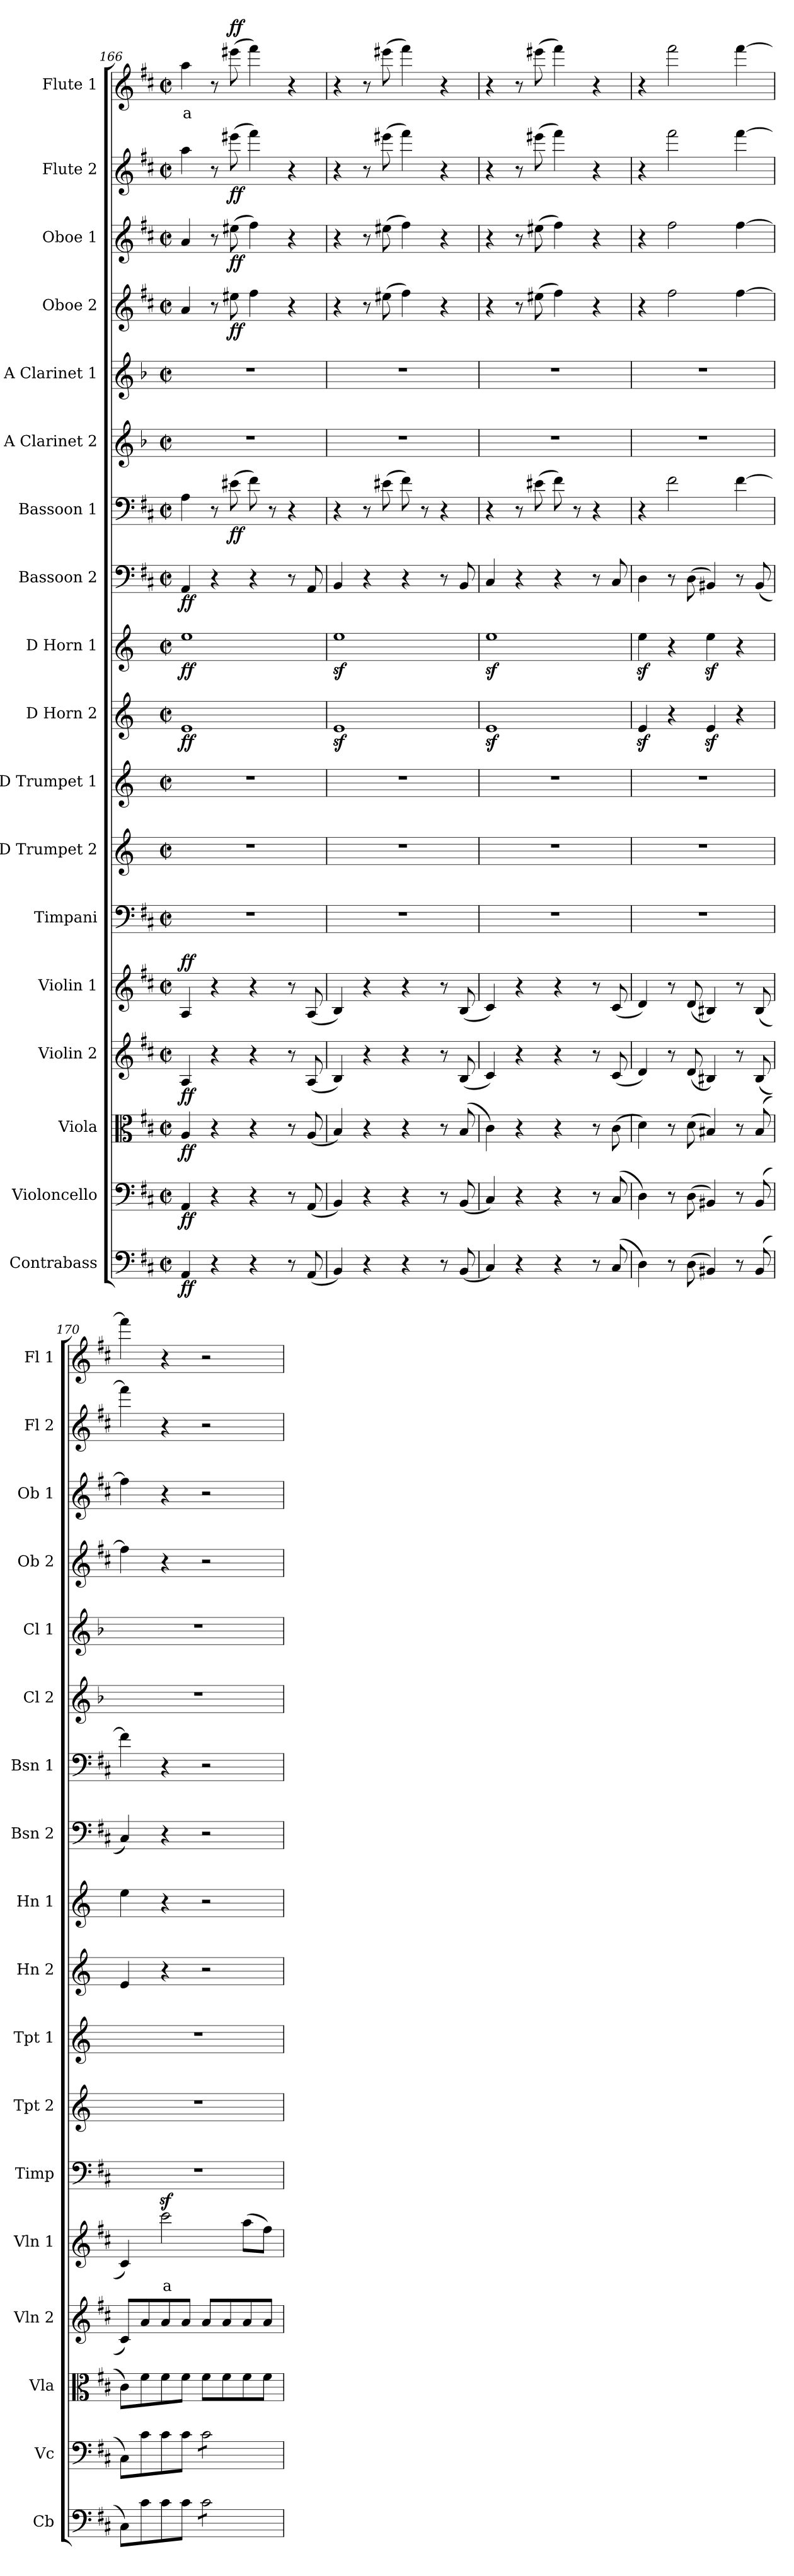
**kern	**dynam	**kern	**dynam	**kern	**dynam	**kern	**dynam	**kern	**text	**dynam	**kern	**kern	**kern	**kern	**dynam	**kern	**dynam	**kern	**dynam	**kern	**dynam	**kern	**kern	**kern	**dynam	**kern	**dynam	**kern	**dynam	**kern	**text	**dynam
*part18	*part18	*part17	*part17	*part16	*part16	*part15	*part15	*part14	*part14	*part14	*part13	*part12	*part11	*part10	*part10	*part9	*part9	*part8	*part8	*part7	*part7	*part6	*part5	*part4	*part4	*part3	*part3	*part2	*part2	*part1	*part1	*part1
*staff18	*staff18	*staff17	*staff17	*staff16	*staff16	*staff15	*staff15	*staff14	*staff14	*staff14	*staff13	*staff12	*staff11	*staff10	*staff10	*staff9	*staff9	*staff8	*staff8	*staff7	*staff7	*staff6	*staff5	*staff4	*staff4	*staff3	*staff3	*staff2	*staff2	*staff1	*staff1	*staff1
*I"Contrabass	*	*I"Violoncello	*	*I"Viola	*	*I"Violin 2	*	*I"Violin 1	*	*	*I"Timpani	*I"D Trumpet 2	*I"D Trumpet 1	*I"D Horn 2	*	*I"D Horn 1	*	*I"Bassoon 2	*	*I"Bassoon 1	*	*I"A Clarinet 2	*I"A Clarinet 1	*I"Oboe 2	*	*I"Oboe 1	*	*I"Flute 2	*	*I"Flute 1	*	*
*I'Cb	*	*I'Vc	*	*I'Vla	*	*I'Vln 2	*	*I'Vln 1	*	*	*I'Timp	*I'Tpt 2	*I'Tpt 1	*I'Hn 2	*	*I'Hn 1	*	*I'Bsn 2	*	*I'Bsn 1	*	*I'Cl 2	*I'Cl 1	*I'Ob 2	*	*I'Ob 1	*	*I'Fl 2	*	*I'Fl 1	*	*
*clefF4	*	*clefF4	*	*clefC3	*	*clefG2	*	*clefG2	*	*	*clefF4	*clefG2	*clefG2	*clefG2	*	*clefG2	*	*clefF4	*	*clefF4	*	*clefG2	*clefG2	*clefG2	*	*clefG2	*	*clefG2	*	*clefG2	*	*
*ITrd7c12	*	*	*	*	*	*	*	*	*	*	*	*ITrd-1c-2	*ITrd-1c-2	*ITrd6c10	*	*ITrd6c10	*	*	*	*	*	*ITrd2c3	*ITrd2c3	*	*	*	*	*	*	*	*	*
*k[f#c#]	*	*k[f#c#]	*	*k[f#c#]	*	*k[f#c#]	*	*k[f#c#]	*	*	*k[f#c#]	*k[f#c#]	*k[f#c#]	*k[f#c#]	*	*k[f#c#]	*	*k[f#c#]	*	*k[f#c#]	*	*k[f#c#]	*k[f#c#]	*k[f#c#]	*	*k[f#c#]	*	*k[f#c#]	*	*k[f#c#]	*	*
*M2/2	*	*M2/2	*	*M2/2	*	*M2/2	*	*M2/2	*	*	*M2/2	*M2/2	*M2/2	*M2/2	*	*M2/2	*	*M2/2	*	*M2/2	*	*M2/2	*M2/2	*M2/2	*	*M2/2	*	*M2/2	*	*M2/2	*	*
*met(c|)	*	*met(c|)	*	*met(c|)	*	*met(c|)	*	*met(c|)	*	*	*met(c|)	*met(c|)	*met(c|)	*met(c|)	*	*met(c|)	*	*met(c|)	*	*met(c|)	*	*met(c|)	*met(c|)	*met(c|)	*	*met(c|)	*	*met(c|)	*	*met(c|)	*	*
=166	=166	=166	=166	=166	=166	=166	=166	=166	=166	=166	=166	=166	=166	=166	=166	=166	=166	=166	=166	=166	=166	=166	=166	=166	=166	=166	=166	=166	=166	=166	=166	=166
!	!LO:DY:b	!	!LO:DY:b	!	!LO:DY:b	!	!LO:DY:b	!	!	!LO:DY:b	!	!	!	!	!LO:DY:b	!	!LO:DY:b	!	!LO:DY:b	!	!	!	!	!	!	!	!	!	!	!	!LO:LY:b:color=#FF0000	!
4AAA/	ff	4AA/	ff	4A/	ff	4A/	ff	4A/	.	ff	1r	1r	1r	1F#	ff	1f#	ff	4AA/	ff	4A\	.	1r	1r	4a/	.	4a/	.	4aa\	.	4aa\	a	.
4r	.	4r	.	4r	.	4r	.	4r	.	.	.	.	.	.	.	.	.	4r	.	8r	.	.	.	8r	.	8r	.	8r	.	8r	.	.
!	!	!	!	!	!	!	!	!	!	!	!	!	!	!	!	!	!	!	!	!	!LO:DY:b	!	!	!	!LO:DY:b	!	!LO:DY:b	!	!LO:DY:b	!	!	!LO:DY:b
.	.	.	.	.	.	.	.	.	.	.	.	.	.	.	.	.	.	.	.	(8e#X\	ff	.	.	8ee#X\	ff	(8ee#X\	ff	(8eee#X\	ff	(8eee#X\	.	ff
4r	.	4r	.	4r	.	4r	.	4r	.	.	.	.	.	.	.	.	.	4r	.	8f#\)	.	.	.	4ff#\	.	4ff#\)	.	4fff#\)	.	4fff#\)	.	.
.	.	.	.	.	.	.	.	.	.	.	.	.	.	.	.	.	.	.	.	8r	.	.	.	.	.	.	.	.	.	.	.	.
8r	.	8r	.	8r	.	8r	.	8r	.	.	.	.	.	.	.	.	.	8r	.	4r	.	.	.	4r	.	4r	.	4r	.	4r	.	.
(8AAA/	.	(8AA/	.	(8A/	.	(8A/	.	(8A/	.	.	.	.	.	.	.	.	.	8AA/	.	.	.	.	.	.	.	.	.	.	.	.	.	.
!!LO:PB:g=z
=167	=167	=167	=167	=167	=167	=167	=167	=167	=167	=167	=167	=167	=167	=167	=167	=167	=167	=167	=167	=167	=167	=167	=167	=167	=167	=167	=167	=167	=167	=167	=167	=167
4BBB/)	.	4BB/)	.	4B/)	.	4B/)	.	4B/)	.	.	1r	1r	1r	1F#z<	.	1f#z<	.	4BB/	.	4r	.	1r	1r	4r	.	4r	.	4r	.	4r	.	.
4r	.	4r	.	4r	.	4r	.	4r	.	.	.	.	.	.	.	.	.	4r	.	8r	.	.	.	8r	.	8r	.	8r	.	8r	.	.
.	.	.	.	.	.	.	.	.	.	.	.	.	.	.	.	.	.	.	.	(8e#X\	.	.	.	(8ee#X\	.	(8ee#X\	.	(8eee#X\	.	(8eee#X\	.	.
4r	.	4r	.	4r	.	4r	.	4r	.	.	.	.	.	.	.	.	.	4r	.	8f#\)	.	.	.	4ff#\)	.	4ff#\)	.	4fff#\)	.	4fff#\)	.	.
.	.	.	.	.	.	.	.	.	.	.	.	.	.	.	.	.	.	.	.	8r	.	.	.	.	.	.	.	.	.	.	.	.
8r	.	8r	.	8r	.	8r	.	8r	.	.	.	.	.	.	.	.	.	8r	.	4r	.	.	.	4r	.	4r	.	4r	.	4r	.	.
(8BBB/	.	(8BB/	.	(8B/	.	(8B/	.	(8B/	.	.	.	.	.	.	.	.	.	8BB/	.	.	.	.	.	.	.	.	.	.	.	.	.	.
=168	=168	=168	=168	=168	=168	=168	=168	=168	=168	=168	=168	=168	=168	=168	=168	=168	=168	=168	=168	=168	=168	=168	=168	=168	=168	=168	=168	=168	=168	=168	=168	=168
4CC#/)	.	4C#/)	.	4c#\)	.	4c#/)	.	4c#/)	.	.	1r	1r	1r	1F#z<	.	1f#z<	.	4C#/	.	4r	.	1r	1r	4r	.	4r	.	4r	.	4r	.	.
4r	.	4r	.	4r	.	4r	.	4r	.	.	.	.	.	.	.	.	.	4r	.	8r	.	.	.	8r	.	8r	.	8r	.	8r	.	.
.	.	.	.	.	.	.	.	.	.	.	.	.	.	.	.	.	.	.	.	(8e#X\	.	.	.	(8ee#X\	.	(8ee#X\	.	(8eee#X\	.	(8eee#X\	.	.
4r	.	4r	.	4r	.	4r	.	4r	.	.	.	.	.	.	.	.	.	4r	.	8f#\)	.	.	.	4ff#\)	.	4ff#\)	.	4fff#\)	.	4fff#\)	.	.
.	.	.	.	.	.	.	.	.	.	.	.	.	.	.	.	.	.	.	.	8r	.	.	.	.	.	.	.	.	.	.	.	.
8r	.	8r	.	8r	.	8r	.	8r	.	.	.	.	.	.	.	.	.	8r	.	4r	.	.	.	4r	.	4r	.	4r	.	4r	.	.
(8CC#/	.	(8C#/	.	(8c#\	.	(8c#/	.	(8c#/	.	.	.	.	.	.	.	.	.	8C#/	.	.	.	.	.	.	.	.	.	.	.	.	.	.
=169	=169	=169	=169	=169	=169	=169	=169	=169	=169	=169	=169	=169	=169	=169	=169	=169	=169	=169	=169	=169	=169	=169	=169	=169	=169	=169	=169	=169	=169	=169	=169	=169
4DD\)	.	4D\)	.	4d\)	.	4d/)	.	4d/)	.	.	1r	1r	1r	4F#z</	.	4f#z<\	.	4D\	.	4r	.	1r	1r	4r	.	4r	.	4r	.	4r	.	.
8r	.	8r	.	8r	.	8r	.	8r	.	.	.	.	.	4r	.	4r	.	8r	.	2f#\	.	.	.	2ff#\	.	2ff#\	.	2fff#\	.	2fff#\	.	.
(8DD\	.	(8D\	.	(8d\	.	(8d/	.	(8d/	.	.	.	.	.	.	.	.	.	(8D\	.	.	.	.	.	.	.	.	.	.	.	.	.	.
4BBB#X/)	.	4BB#X/)	.	4B#X/)	.	4B#X/)	.	4B#X/)	.	.	.	.	.	4F#z</	.	4f#z<\	.	4BB#X/)	.	.	.	.	.	.	.	.	.	.	.	.	.	.
8r	.	8r	.	8r	.	8r	.	8r	.	.	.	.	.	4r	.	4r	.	8r	.	[4f#\	.	.	.	[4ff#\	.	[4ff#\	.	[4fff#\	.	[4fff#\	.	.
(8BBB#/	.	(8BB#/	.	(8B#/	.	(8B#/	.	(8B#/	.	.	.	.	.	.	.	.	.	(8BB#/	.	.	.	.	.	.	.	.	.	.	.	.	.	.
=170	=170	=170	=170	=170	=170	=170	=170	=170	=170	=170	=170	=170	=170	=170	=170	=170	=170	=170	=170	=170	=170	=170	=170	=170	=170	=170	=170	=170	=170	=170	=170	=170
8CC#\L)	.	8C#\L)	.	8c#\L)	.	8c#/L)	.	4c#/)	.	.	1r	1r	1r	4F#/	.	4f#\	.	4C#/)	.	4f#\]	.	1r	1r	4ff#\]	.	4ff#\]	.	4fff#\]	.	4fff#\]	.	.
8C#\	.	8c#\	.	8f#\	.	8a/	.	.	.	.	.	.	.	.	.	.	.	.	.	.	.	.	.	.	.	.	.	.	.	.	.	.
!	!	!	!	!	!	!	!	!	!LO:LY:b:color=#FF0000	!	!	!	!	!	!	!	!	!	!	!	!	!	!	!	!	!	!	!	!	!	!	!
8C#\	.	8c#\	.	8f#\	.	8a/	.	2ccc#z<\	a	.	.	.	.	4r	.	4r	.	4r	.	4r	.	.	.	4r	.	4r	.	4r	.	4r	.	.
8C#\J	.	8c#\J	.	8f#\J	.	8a/J	.	.	.	.	.	.	.	.	.	.	.	.	.	.	.	.	.	.	.	.	.	.	.	.	.	.
*tremolo	*	*	*	*	*	*	*	*	*	*	*	*	*	*	*	*	*	*	*	*	*	*	*	*	*	*	*	*	*	*	*	*
*	*	*tremolo	*	*	*	*	*	*	*	*	*	*	*	*	*	*	*	*	*	*	*	*	*	*	*	*	*	*	*	*	*	*
8C#\L	.	8c#\L	.	8f#\L	.	8a/L	.	.	.	.	.	.	.	2r	.	2r	.	2r	.	2r	.	.	.	2r	.	2r	.	2r	.	2r	.	.
8C#\	.	8c#\	.	8f#\	.	8a/	.	.	.	.	.	.	.	.	.	.	.	.	.	.	.	.	.	.	.	.	.	.	.	.	.	.
8C#\	.	8c#\	.	8f#\	.	8a/	.	(8aa\L	.	.	.	.	.	.	.	.	.	.	.	.	.	.	.	.	.	.	.	.	.	.	.	.
8C#\J	.	8c#\J	.	8f#\J	.	8a/J	.	8ff#\J)	.	.	.	.	.	.	.	.	.	.	.	.	.	.	.	.	.	.	.	.	.	.	.	.
*	*	*Xtremolo	*	*	*	*	*	*	*	*	*	*	*	*	*	*	*	*	*	*	*	*	*	*	*	*	*	*	*	*	*	*
*Xtremolo	*	*	*	*	*	*	*	*	*	*	*	*	*	*	*	*	*	*	*	*	*	*	*	*	*	*	*	*	*	*	*	*
=	=	=	=	=	=	=	=	=	=	=	=	=	=	=	=	=	=	=	=	=	=	=	=	=	=	=	=	=	=	=	=	=
*-	*-	*-	*-	*-	*-	*-	*-	*-	*-	*-	*-	*-	*-	*-	*-	*-	*-	*-	*-	*-	*-	*-	*-	*-	*-	*-	*-	*-	*-	*-	*-	*-
